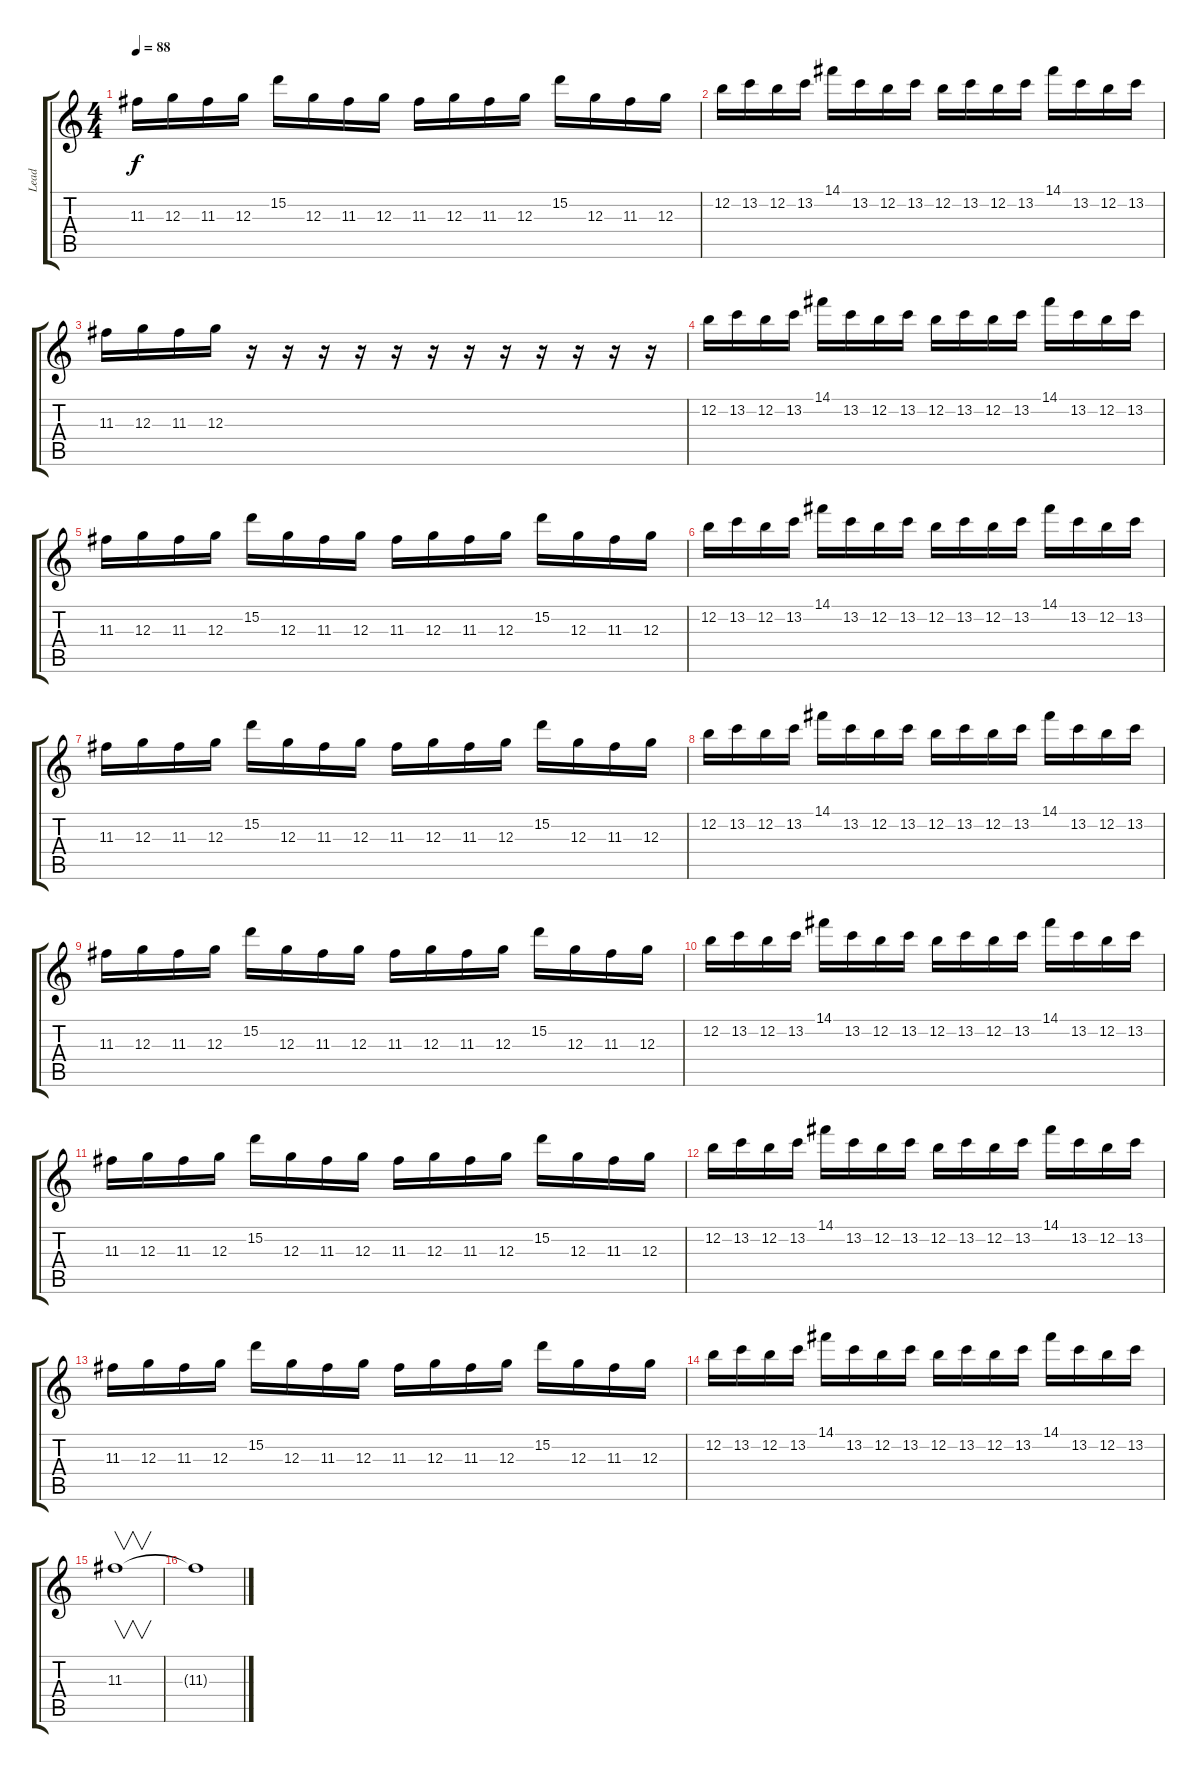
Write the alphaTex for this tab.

\track ("Lead" "Lead") {instrument electricguitarclean}
\staff {score tabs}
\tuning (E4 B3 G3 D3 A2 E2) {hide}
\ts (4 4)
\tempo 88
\clef g2
\ks c
11.3.16{dy f} 12.3.16 11.3.16 12.3.16 15.2.16 12.3.16 11.3.16 12.3.16 11.3.16 12.3.16 11.3.16 12.3.16 15.2.16 12.3.16 11.3.16 12.3.16 |
12.2.16 13.2.16 12.2.16 13.2.16 14.1.16 13.2.16 12.2.16 13.2.16 12.2.16 13.2.16 12.2.16 13.2.16 14.1.16 13.2.16 12.2.16 13.2.16 |
11.3.16 12.3.16 11.3.16 12.3.16 r.16 r.16 r.16 r.16 r.16 r.16 r.16 r.16 r.16 r.16 r.16 r.16 |
12.2.16 13.2.16 12.2.16 13.2.16 14.1.16 13.2.16 12.2.16 13.2.16 12.2.16 13.2.16 12.2.16 13.2.16 14.1.16 13.2.16 12.2.16 13.2.16 |
11.3.16 12.3.16 11.3.16 12.3.16 15.2.16 12.3.16 11.3.16 12.3.16 11.3.16 12.3.16 11.3.16 12.3.16 15.2.16 12.3.16 11.3.16 12.3.16 |
12.2.16 13.2.16 12.2.16 13.2.16 14.1.16 13.2.16 12.2.16 13.2.16 12.2.16 13.2.16 12.2.16 13.2.16 14.1.16 13.2.16 12.2.16 13.2.16 |
11.3.16 12.3.16 11.3.16 12.3.16 15.2.16 12.3.16 11.3.16 12.3.16 11.3.16 12.3.16 11.3.16 12.3.16 15.2.16 12.3.16 11.3.16 12.3.16 |
12.2.16 13.2.16 12.2.16 13.2.16 14.1.16 13.2.16 12.2.16 13.2.16 12.2.16 13.2.16 12.2.16 13.2.16 14.1.16 13.2.16 12.2.16 13.2.16 |
11.3.16 12.3.16 11.3.16 12.3.16 15.2.16 12.3.16 11.3.16 12.3.16 11.3.16 12.3.16 11.3.16 12.3.16 15.2.16 12.3.16 11.3.16 12.3.16 |
12.2.16 13.2.16 12.2.16 13.2.16 14.1.16 13.2.16 12.2.16 13.2.16 12.2.16 13.2.16 12.2.16 13.2.16 14.1.16 13.2.16 12.2.16 13.2.16 |
11.3.16 12.3.16 11.3.16 12.3.16 15.2.16 12.3.16 11.3.16 12.3.16 11.3.16 12.3.16 11.3.16 12.3.16 15.2.16 12.3.16 11.3.16 12.3.16 |
12.2.16 13.2.16 12.2.16 13.2.16 14.1.16 13.2.16 12.2.16 13.2.16 12.2.16 13.2.16 12.2.16 13.2.16 14.1.16 13.2.16 12.2.16 13.2.16 |
11.3.16 12.3.16 11.3.16 12.3.16 15.2.16 12.3.16 11.3.16 12.3.16 11.3.16 12.3.16 11.3.16 12.3.16 15.2.16 12.3.16 11.3.16 12.3.16 |
12.2.16 13.2.16 12.2.16 13.2.16 14.1.16 13.2.16 12.2.16 13.2.16 12.2.16 13.2.16 12.2.16 13.2.16 14.1.16 13.2.16 12.2.16 13.2.16 |
11.3.1{v volume 0} |
11.3{t}.1
